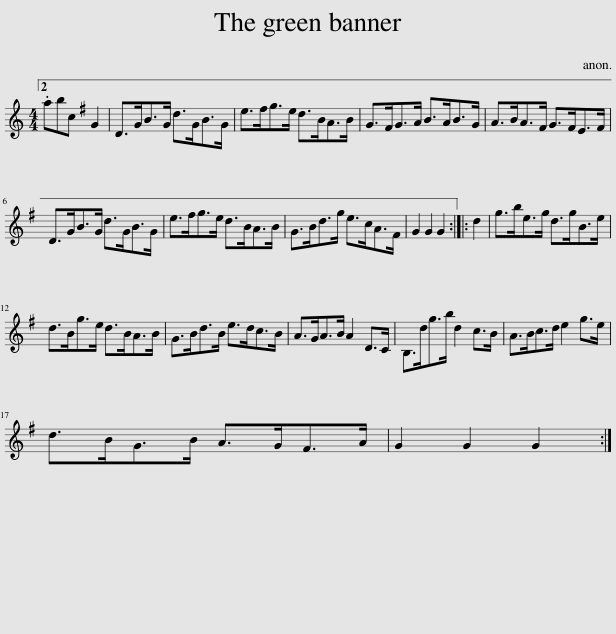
X:1
L:1/8
M:4/4
I:linebreak $
K:C
V:1 treble
V:1
 .abc G2 | D>GB>G d>GB>G | e>^fg>e d>BA>B | G>^FG>A B>AB>G | A>BA>^F G>FE>F |$ %5
 D>GB>G d>GB>G | e>^fg>e d>BA>B | G>Bd>g e>cA>^F | G2 G2 G2 :: d2 | %10
 g>be>g d>gB>e |$ d>Bg>e d>BA>B | G>Bd>B e>dc>B | A>GA>B A2 D>C | B,>dg>b d2 c>B | %15
 A>Bc>d e2 g>e |$ d>BG>B A>G^F>A | G2 G2 G2 :| %18
